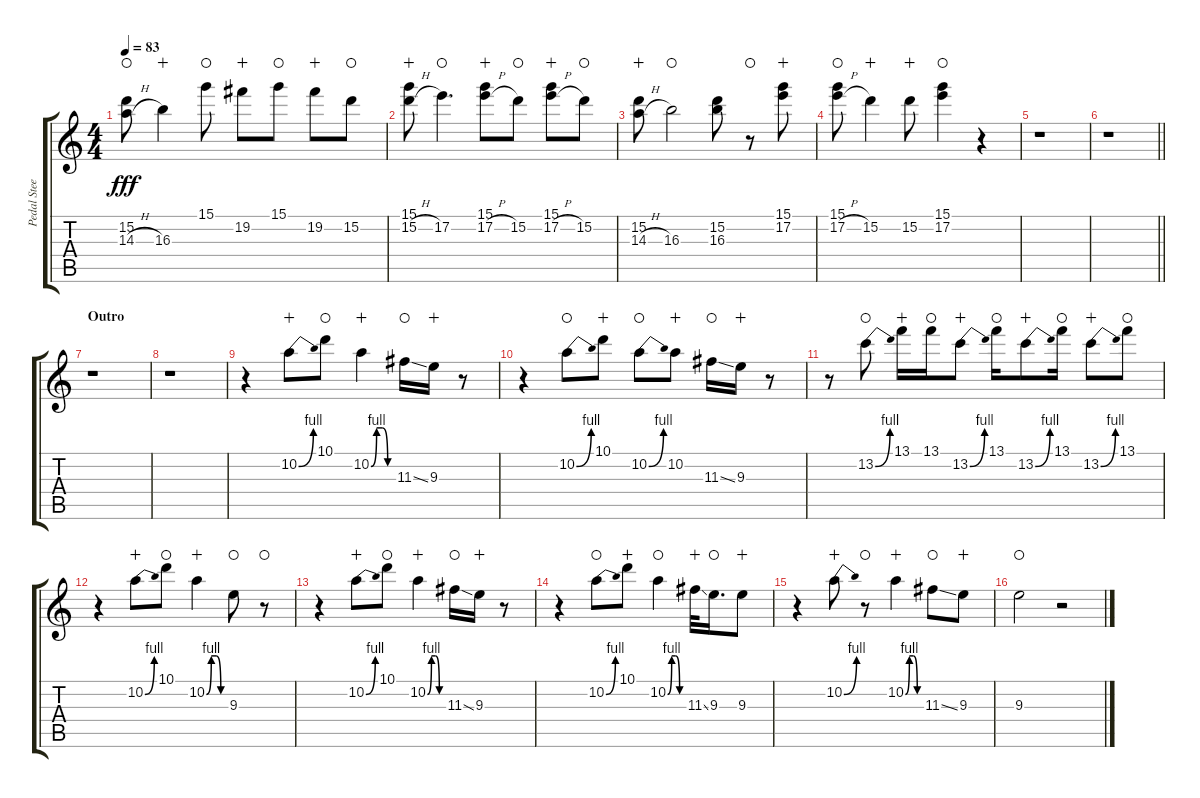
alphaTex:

\track ("Pedal Steel" "Pedal Stee") {instrument electricguitarclean}
\staff {score tabs}
\tuning (E4 B3 G3 D3 A2 E2) {hide}
\ts (4 4)
\tempo 83
\clef g2
\ks c
(15.2 14.3{h}).8{dy fff waho} 16.3.4{wahc} 15.1.8{waho} 19.2.8{wahc} 15.1.8{waho} 19.2.8{wahc} 15.2.8{waho} |
(15.1 15.2{h}).8{wahc} 17.2.4{d waho} (15.1 17.2{h}).8{wahc} 15.2.8{waho} (15.1 17.2{h}).8{wahc} 15.2.8{waho} |
(15.2 14.3{h}).8{wahc} 16.3.2{waho} (15.2 16.3).8 r.8{waho} (15.1 17.2).8{wahc} |
(15.1 17.2{h}).8{waho} 15.2.4{wahc} 15.2.8{wahc} (15.1 17.2).4{waho} r.4 |
r.1 |
\barLineRight lightlight
r.1 |
\section ("" "Outro")
r.1 |
r.1 |
r.4 10.2{be (bend 0 0 60 4)}.8{wahc} 10.1.8{waho} 10.2{be (custom 0 0 15 4 30 4 45 0 60 0)}.4{wahc} 11.3{ss}.16{waho} 9.3.16{wahc} r.8 |
r.4 10.2{be (bend 0 0 60 4)}.8{waho} 10.1.8{wahc} 10.2{be (bend 0 0 60 4)}.8{waho} 10.2.8{wahc} 11.3{ss}.16{waho} 9.3.16{wahc} r.8 |
r.8 13.2{be (bend 0 0 60 4)}.8{waho} 13.1.16{wahc} 13.1.16{waho} 13.2{be (bend 0 0 60 4)}.8{wahc} 13.1.16{waho} 13.2{be (bend 0 0 60 4)}.8{wahc} 13.1.16{waho} 13.2{be (bend 0 0 60 4)}.8{wahc} 13.1.8{waho} |
r.4 10.2{be (bend 0 0 60 4)}.8{wahc} 10.1.8{waho} 10.2{be (custom 0 0 15 4 30 4 45 0 60 0)}.4{wahc} 9.3.8{waho} r.8{waho} |
r.4 10.2{be (bend 0 0 60 4)}.8{wahc} 10.1.8{waho} 10.2{be (custom 0 0 15 4 30 4 45 0 60 0)}.4{wahc} 11.3{ss}.16{waho} 9.3.16{wahc} r.8 |
r.4 10.2{be (bend 0 0 60 4)}.8{waho} 10.1.8{wahc} 10.2{be (custom 0 0 15 4 30 4 45 0 60 0)}.4{waho} 11.3{ss}.32{wahc} 9.3.16{d waho} 9.3.8{wahc} |
r.4 10.2{be (bend 0 0 60 4)}.8{wahc} r.8{waho} 10.2{be (custom 0 0 15 4 30 4 45 0 60 0)}.4{wahc} 11.3{ss}.8{waho} 9.3.8{wahc} |
9.3.2{waho} r.2
